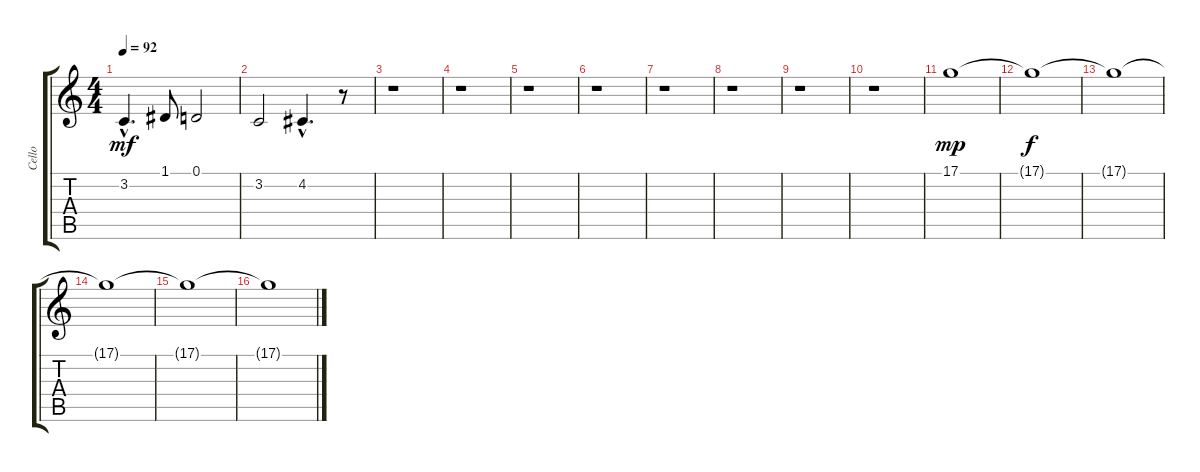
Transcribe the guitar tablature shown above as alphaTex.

\track ("Cello" "Cello") {instrument cello}
\staff {score tabs}
\tuning (D4 A3 F3 C3 G2 C2) {hide}
\ts (4 4)
\tempo 92
\clef g2
\ks c
3.2{hac}.4{d dy mf} 1.1.8 0.1.2 |
3.2.2 4.2{hac}.4{d} r.8 |
r.1 |
r.1 |
r.1 |
r.1 |
r.1 |
r.1 |
r.1 |
r.1 |
17.1.1{dy mp} |
17.1{t}.1{dy f} |
17.1{t}.1 |
17.1{t}.1 |
17.1{t}.1 |
17.1{t}.1
